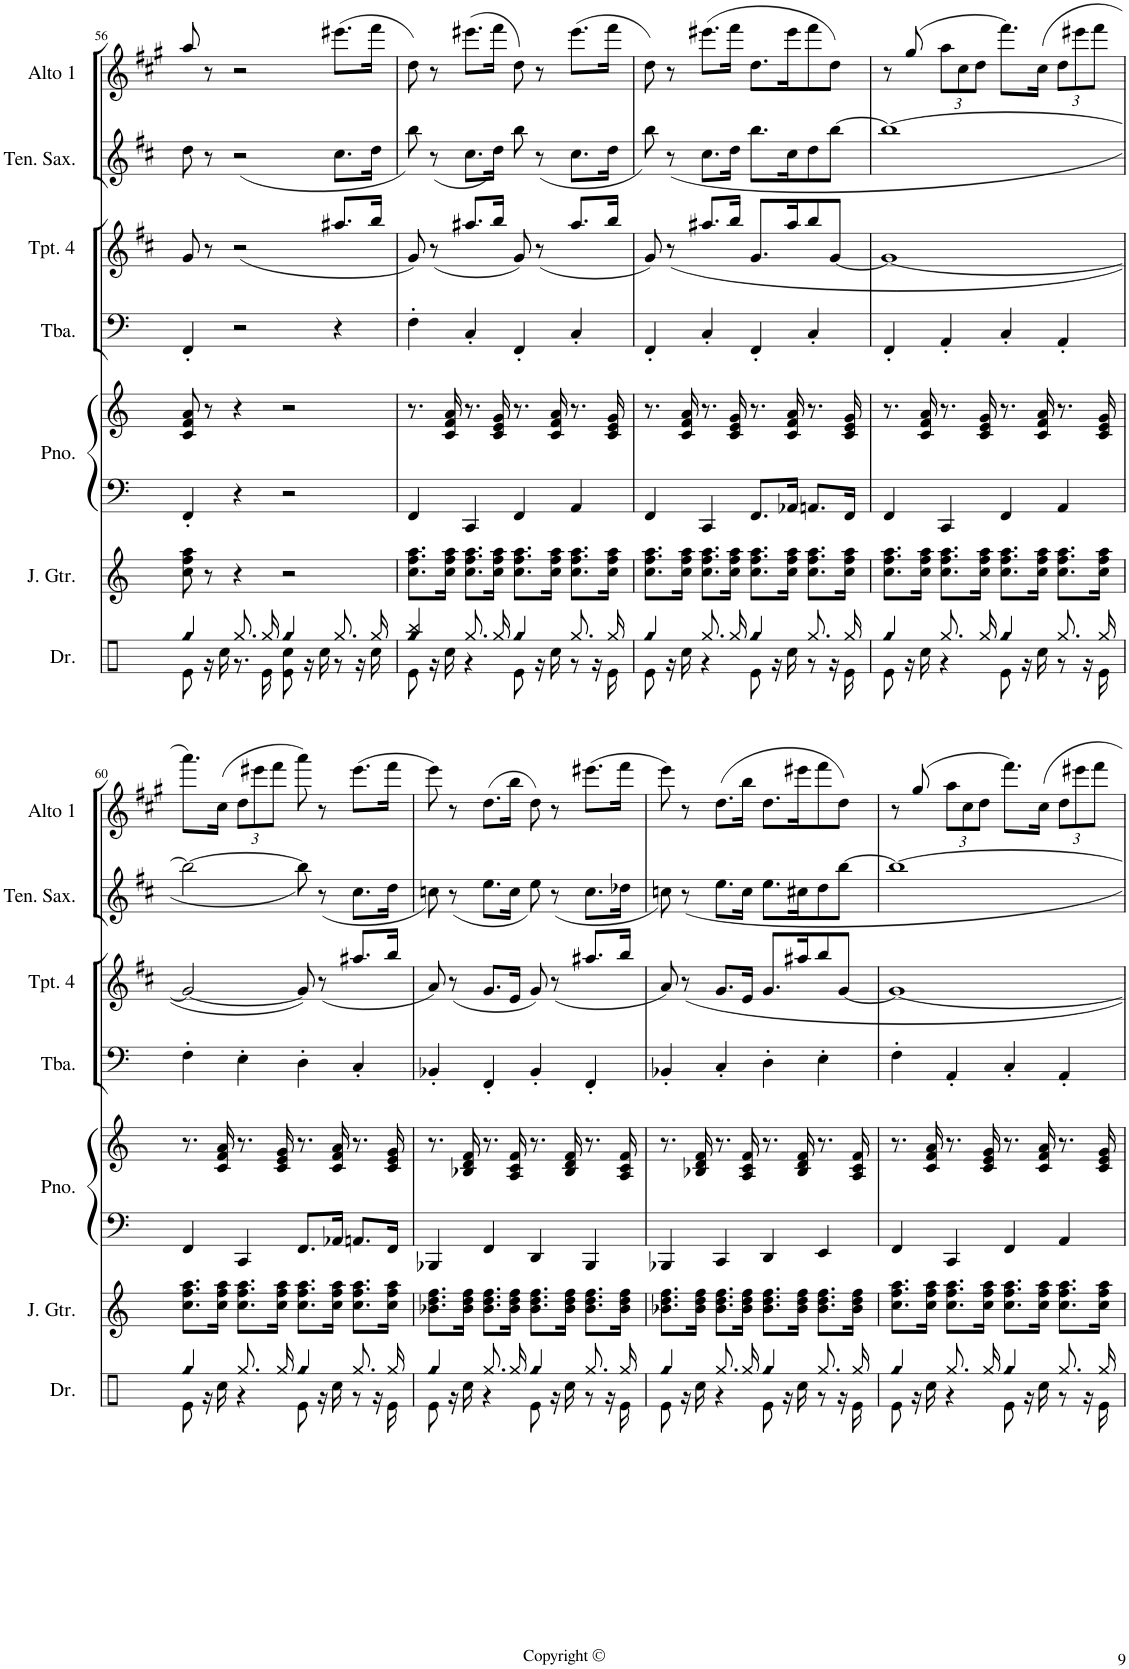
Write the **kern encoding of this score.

**kern	**kern	**kern	**kern	**kern	**kern	**kern	**kern
*part7	*part6	*part5	*part5	*part4	*part3	*part2	*part1
*staff8	*staff7	*staff6	*staff5	*staff4	*staff3	*staff2	*staff1
*I"Drums	*I"Jazz Guitar	*I"Piano	*	*I"Tuba	*I"Trumpet	*I"Tenor	*I"Alto
*I'Dr.	*I'J. Gtr.	*I'Pno.	*	*I'Tba.	*I'Tpt. 4	*	*I'Alto 1
!!LO:PB:g=z
*clefX	*clefG2	*clefF4	*clefG2	*clefF4	*clefG2	*clefG2	*clefG2
*	*	*	*	*	*Trd1c2	*Trd1c2	*Trd5c9
*k[]	*k[]	*k[]	*k[]	*k[]	*k[f#c#]	*k[f#c#]	*k[f#c#g#]
*M4/4	*M4/4	*M4/4	*M4/4	*M4/4	*M4/4	*M4/4	*M4/4
=56	=56	=56	=56	=56	=56	=56	=56
!LO:N:head=diamond	!	!	!	!	!	!	!
*^	*	*	*	*	*	*	*
4gg/	8e\	8cc\ 8ff\ 8aa\	4FF'/	8c/ 8f/ 8a/	4FF'/	8g/	8dd\	8aa/
.	16r	8r	.	8r	.	8r	8r	8r
.	16cc\	.	.	.	.	.	.	.
8.gg/L	8.r	4r	4r	4r	2r	(2r	(2r	2r
16gg/Jk	16e\	.	.	.	.	.	.	.
!LO:N:head=diamond	!	!	!	!	!	!	!	!
4gg/	8e\ 8cc\	2r	2r	2r	.	.	.	.
.	16r	.	.	.	.	.	.	.
.	16cc\	.	.	.	.	.	.	.
8.gg/L	8r	.	.	.	4r	8.a#X/L	8.cc#\L	(8.eee#X\L
.	16r	.	.	.	.	.	.	.
16gg/Jk	16cc\	.	.	.	.	16bb/Jk	16dd\Jk	16fff#\Jk
=57	=57	=57	=57	=57	=57	=57	=57	=57
!LO:N:n=1:head=diamond	!	!	!	!	!	!	!	!
4gg/ 4bb/	8e\	8.cc\ 8.ff\ 8.aa\L	4FF/	8.r	4F'\	8g/)	8bb\)	8dd\)
.	16r	.	.	.	.	(8r	(8r	8r
.	16cc\	16cc\ 16ff\ 16aa\Jk	.	16c/ 16f/ 16a/	.	.	.	.
8.gg/L	4r	8.cc\ 8.ff\ 8.aa\L	4CC/	8.r	4C'/	8.a#X/L	8.cc#\L	(8.eee#X\L
16gg/Jk	.	16cc\ 16ff\ 16aa\Jk	.	16c/ 16e/ 16g/	.	16bb/Jk	16dd\Jk)	16fff#\Jk
!LO:N:head=diamond	!	!	!	!	!	!	!	!
4gg/	8e\	8.cc\ 8.ff\ 8.aa\L	4FF/	8.r	4FF'/	8g/)	8bb\	8dd\)
.	16r	.	.	.	.	(8r	(8r	8r
.	16cc\	16cc\ 16ff\ 16aa\Jk	.	16c/ 16f/ 16a/	.	.	.	.
8.gg/L	8r	8.cc\ 8.ff\ 8.aa\L	4AA/	8.r	4C'/	8.a#/L	8.cc#\L	(8.eee#\L
.	16r	.	.	.	.	.	.	.
16gg/Jk	16e\	16cc\ 16ff\ 16aa\Jk	.	16c/ 16e/ 16g/	.	16bb/Jk	16dd\Jk	16fff#\Jk
=58	=58	=58	=58	=58	=58	=58	=58	=58
!LO:N:head=diamond	!	!	!	!	!	!	!	!
4gg/	8e\	8.cc\ 8.ff\ 8.aa\L	4FF/	8.r	4FF'/	8g/)	8bb\)	8dd\)
.	16r	.	.	.	.	(8r	(8r	8r
.	16cc\	16cc\ 16ff\ 16aa\Jk	.	16c/ 16f/ 16a/	.	.	.	.
8.gg/L	4r	8.cc\ 8.ff\ 8.aa\L	4CC/	8.r	4C'/	8.a#X/L	8.cc#\L	(8.eee#X\L
16gg/Jk	.	16cc\ 16ff\ 16aa\Jk	.	16c/ 16e/ 16g/	.	16bb/Jk	16dd\Jk	16fff#\Jk
!LO:N:head=diamond	!	!	!	!	!	!	!	!
4gg/	8e\	8.cc\ 8.ff\ 8.aa\L	8.FF/L	8.r	4FF'/	8.g/L	8.bb\L	8.dd\L
.	16r	.	.	.	.	.	.	.
.	16cc\	16cc\ 16ff\ 16aa\Jk	16AA-X/Jk	16c/ 16f/ 16a/	.	16a#/K	16cc#\K	16eee#\K
8.gg/L	8r	8.cc\ 8.ff\ 8.aa\L	8.AAn/L	8.r	4C'/	8bb/	8dd\	8fff#\
.	16r	.	.	.	.	[8g/J	[8bb\J	8dd\J)
16gg/Jk	16e\	16cc\ 16ff\ 16aa\Jk	16FF/Jk	16c/ 16e/ 16g/	.	.	.	.
=59	=59	=59	=59	=59	=59	=59	=59	=59
!LO:N:head=diamond	!	!	!	!	!	!	!	!
4gg/	8e\	8.cc\ 8.ff\ 8.aa\L	4FF/	8.r	4FF'/	1g_	1bb_	8r
.	16r	.	.	.	.	.	.	(8gg#/
.	16cc\	16cc\ 16ff\ 16aa\Jk	.	16c/ 16f/ 16a/	.	.	.	.
*	*	*	*	*	*	*	*	*Xbrackettup
8.gg/L	4r	8.cc\ 8.ff\ 8.aa\L	4CC/	8.r	4AA'/	.	.	12aa\L
.	.	.	.	.	.	.	.	12cc#\
.	.	.	.	.	.	.	.	12dd\J
16gg/Jk	.	16cc\ 16ff\ 16aa\Jk	.	16c/ 16e/ 16g/	.	.	.	.
!LO:N:head=diamond	!	!	!	!	!	!	!	!
4gg/	8e\	8.cc\ 8.ff\ 8.aa\L	4FF/	8.r	4C'/	.	.	8.fff#\L)
.	16r	.	.	.	.	.	.	.
.	16cc\	16cc\ 16ff\ 16aa\Jk	.	16c/ 16f/ 16a/	.	.	.	(16cc#\Jk
8.gg/L	8r	8.cc\ 8.ff\ 8.aa\L	4AA/	8.r	4AA'/	.	.	12dd\L
.	.	.	.	.	.	.	.	12eee#X\
.	16r	.	.	.	.	.	.	.
.	.	.	.	.	.	.	.	12fff#\J
16gg/Jk	16e\	16cc\ 16ff\ 16aa\Jk	.	16c/ 16e/ 16g/	.	.	.	.
!!LO:LB:g=z
=60	=60	=60	=60	=60	=60	=60	=60	=60
!LO:N:head=diamond	!	!	!	!	!	!	!	!
4gg/	8e\	8.cc\ 8.ff\ 8.aa\L	4FF/	8.r	4F'\	2g/_	2bb\_	8.aaa\L)
.	16r	.	.	.	.	.	.	.
.	16cc\	16cc\ 16ff\ 16aa\Jk	.	16c/ 16f/ 16a/	.	.	.	(16cc#\Jk
8.gg/L	4r	8.cc\ 8.ff\ 8.aa\L	4CC/	8.r	4E'\	.	.	12dd\L
.	.	.	.	.	.	.	.	12eee#X\
.	.	.	.	.	.	.	.	12fff#\J
16gg/Jk	.	16cc\ 16ff\ 16aa\Jk	.	16c/ 16e/ 16g/	.	.	.	.
!LO:N:head=diamond	!	!	!	!	!	!	!	!
4gg/	8e\	8.cc\ 8.ff\ 8.aa\L	8.FF/L	8.r	4D'\	8g/])	8bb\])	8aaa\)
.	16r	.	.	.	.	(8r	(8r	8r
.	16cc\	16cc\ 16ff\ 16aa\Jk	16AA-X/Jk	16c/ 16f/ 16a/	.	.	.	.
8.gg/L	8r	8.cc\ 8.ff\ 8.aa\L	8.AAn/L	8.r	4C'/	8.a#X/L	8.cc#\L	(8.eee#\L
.	16r	.	.	.	.	.	.	.
16gg/Jk	16e\	16cc\ 16ff\ 16aa\Jk	16FF/Jk	16c/ 16e/ 16g/	.	16bb/Jk	16dd\Jk	16fff#\Jk
=61	=61	=61	=61	=61	=61	=61	=61	=61
!LO:N:head=diamond	!	!	!	!	!	!	!	!
4gg/	8e\	8.b-X\ 8.dd\ 8.ff\L	4BBB-X/	8.r	4BB-X'/	8a/)	8ccn\)	8eee\)
.	16r	.	.	.	.	(8r	(8r	8r
.	16cc\	16b-\ 16dd\ 16ff\Jk	.	16B-X/ 16d/ 16f/	.	.	.	.
8.gg/L	4r	8.b-\ 8.dd\ 8.ff\L	4FF/	8.r	4FF'/	8.g/L	8.ee\L	(8.dd\L
16gg/Jk	.	16b-\ 16dd\ 16ff\Jk	.	16A/ 16c/ 16f/	.	16e/Jk	16cc\Jk	16bb\Jk
!LO:N:head=diamond	!	!	!	!	!	!	!	!
4gg/	8e\	8.b-\ 8.dd\ 8.ff\L	4DD/	8.r	4BB-'/	8g/)	8ee\)	8dd\)
.	16r	.	.	.	.	(8r	(8r	8r
.	16cc\	16b-\ 16dd\ 16ff\Jk	.	16B-/ 16d/ 16f/	.	.	.	.
8.gg/L	8r	8.b-\ 8.dd\ 8.ff\L	4BBB-/	8.r	4FF'/	8.a#X/L	8.cc\L	(8.eee#X\L
.	16r	.	.	.	.	.	.	.
16gg/Jk	16e\	16b-\ 16dd\ 16ff\Jk	.	16A/ 16c/ 16f/	.	16bb/Jk	16dd-X\Jk	16fff#\Jk
=62	=62	=62	=62	=62	=62	=62	=62	=62
!LO:N:head=diamond	!	!	!	!	!	!	!	!
4gg/	8e\	8.b-X\ 8.dd\ 8.ff\L	4BBB-X/	8.r	4BB-X'/	8a/)	8ccn\)	8eee\)
.	16r	.	.	.	.	8r	8r	8r
.	16cc\	16b-\ 16dd\ 16ff\Jk	.	16B-X/ 16d/ 16f/	.	.	.	.
8.gg/L	4r	8.b-\ 8.dd\ 8.ff\L	4CC/	8.r	4C'/	8.g/L	8.ee\L	(8.dd\L
16gg/Jk	.	16b-\ 16dd\ 16ff\Jk	.	16A/ 16c/ 16f/	.	16e/Jk	16cc\Jk	16bb\Jk
!LO:N:head=diamond	!	!	!	!	!	!	!	!
4gg/	8e\	8.b-\ 8.dd\ 8.ff\L	4DD/	8.r	4D'\	8.g/L	8.ee\L	8.dd\L
.	16r	.	.	.	.	.	.	.
.	16cc\	16b-\ 16dd\ 16ff\Jk	.	16B-/ 16d/ 16f/	.	16a#X/K	16cc#X\K	16eee#X\K
8.gg/L	8r	8.b-\ 8.dd\ 8.ff\L	4EE/	8.r	4E'\	8bb/	8dd\	8fff#\
.	16r	.	.	.	.	[8g/J	[8bb\J	8dd\J)
16gg/Jk	16e\	16b-\ 16dd\ 16ff\Jk	.	16A/ 16c/ 16f/	.	.	.	.
=63	=63	=63	=63	=63	=63	=63	=63	=63
!LO:N:head=diamond	!	!	!	!	!	!	!	!
4gg/	8e\	8.cc\ 8.ff\ 8.aa\L	4FF/	8.r	4F'\	1g_	1bb_	8r
.	16r	.	.	.	.	.	.	(8gg#/
.	16cc\	16cc\ 16ff\ 16aa\Jk	.	16c/ 16f/ 16a/	.	.	.	.
8.gg/L	4r	8.cc\ 8.ff\ 8.aa\L	4CC/	8.r	4AA'/	.	.	12aa\L
.	.	.	.	.	.	.	.	12cc#\
.	.	.	.	.	.	.	.	12dd\J
16gg/Jk	.	16cc\ 16ff\ 16aa\Jk	.	16c/ 16e/ 16g/	.	.	.	.
!LO:N:head=diamond	!	!	!	!	!	!	!	!
4gg/	8e\	8.cc\ 8.ff\ 8.aa\L	4FF/	8.r	4C'/	.	.	8.fff#\L)
.	16r	.	.	.	.	.	.	.
.	16cc\	16cc\ 16ff\ 16aa\Jk	.	16c/ 16f/ 16a/	.	.	.	16cc#\Jk
8.gg/L	8r	8.cc\ 8.ff\ 8.aa\L	4AA/	8.r	4AA'/	.	.	12dd\L
.	.	.	.	.	.	.	.	12eee#X\
.	16r	.	.	.	.	.	.	.
.	.	.	.	.	.	.	.	12fff#\J
16gg/Jk	16e\	16cc\ 16ff\ 16aa\Jk	.	16c/ 16e/ 16g/	.	.	.	.
*v	*v	*	*	*	*	*	*	*
=	=	=	=	=	=	=	=
*-	*-	*-	*-	*-	*-	*-	*-
